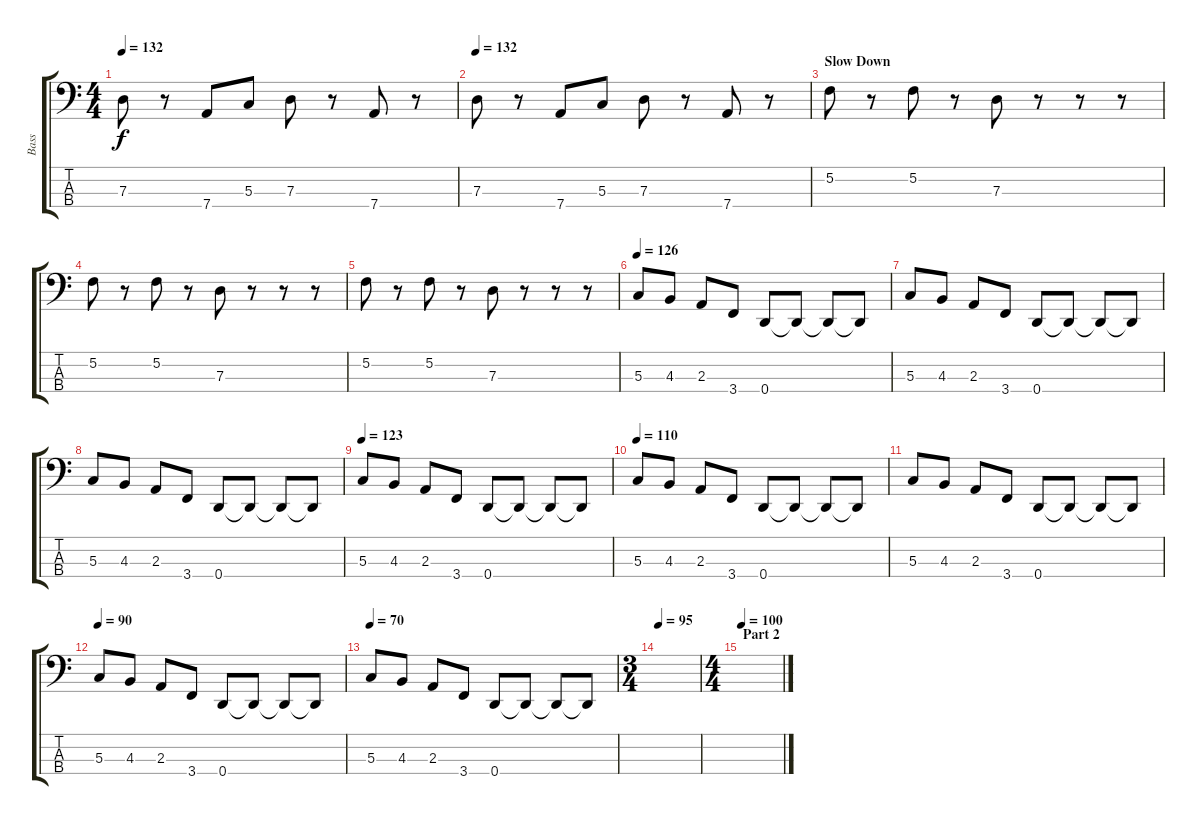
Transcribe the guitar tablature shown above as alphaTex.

\track ("Bass" "Bass") {instrument electricbasspick}
\staff {score tabs}
\tuning (F2 C2 G1 D1) {hide}
\ts (4 4)
\tempo 132
\clef f4
\ks c
7.3.8{dy f} r.8 7.4.8 5.3.8 7.3.8 r.8 7.4.8 r.8 |
\tempo 132
7.3.8 r.8 7.4.8 5.3.8 7.3.8 r.8 7.4.8 r.8 |
\section ("" "Slow Down")
5.2.8 r.8 5.2.8 r.8 7.3.8 r.8 r.8 r.8 |
5.2.8 r.8 5.2.8 r.8 7.3.8 r.8 r.8 r.8 |
5.2.8 r.8 5.2.8 r.8 7.3.8 r.8 r.8 r.8 |
\tempo 126
5.3.8 4.3.8 2.3.8 3.4.8 0.4.8 0.4{t}.8 0.4{t}.8 0.4{t}.8 |
5.3.8 4.3.8 2.3.8 3.4.8 0.4.8 0.4{t}.8 0.4{t}.8 0.4{t}.8 |
5.3.8 4.3.8 2.3.8 3.4.8 0.4.8 0.4{t}.8 0.4{t}.8 0.4{t}.8 |
\tempo 123
5.3.8 4.3.8 2.3.8 3.4.8 0.4.8 0.4{t}.8 0.4{t}.8 0.4{t}.8 |
\tempo 110
5.3.8 4.3.8 2.3.8 3.4.8 0.4.8 0.4{t}.8 0.4{t}.8 0.4{t}.8 |
5.3.8 4.3.8 2.3.8 3.4.8 0.4.8 0.4{t}.8 0.4{t}.8 0.4{t}.8 |
\tempo 90
5.3.8 4.3.8 2.3.8 3.4.8 0.4.8 0.4{t}.8 0.4{t}.8 0.4{t}.8 |
\tempo 70
5.3.8 4.3.8 2.3.8 3.4.8 0.4.8 0.4{t}.8 0.4{t}.8 0.4{t}.8 |
\ts (3 4)
\tempo 95
|
\ts (4 4)
\section ("" "Part 2")
\tempo 100
